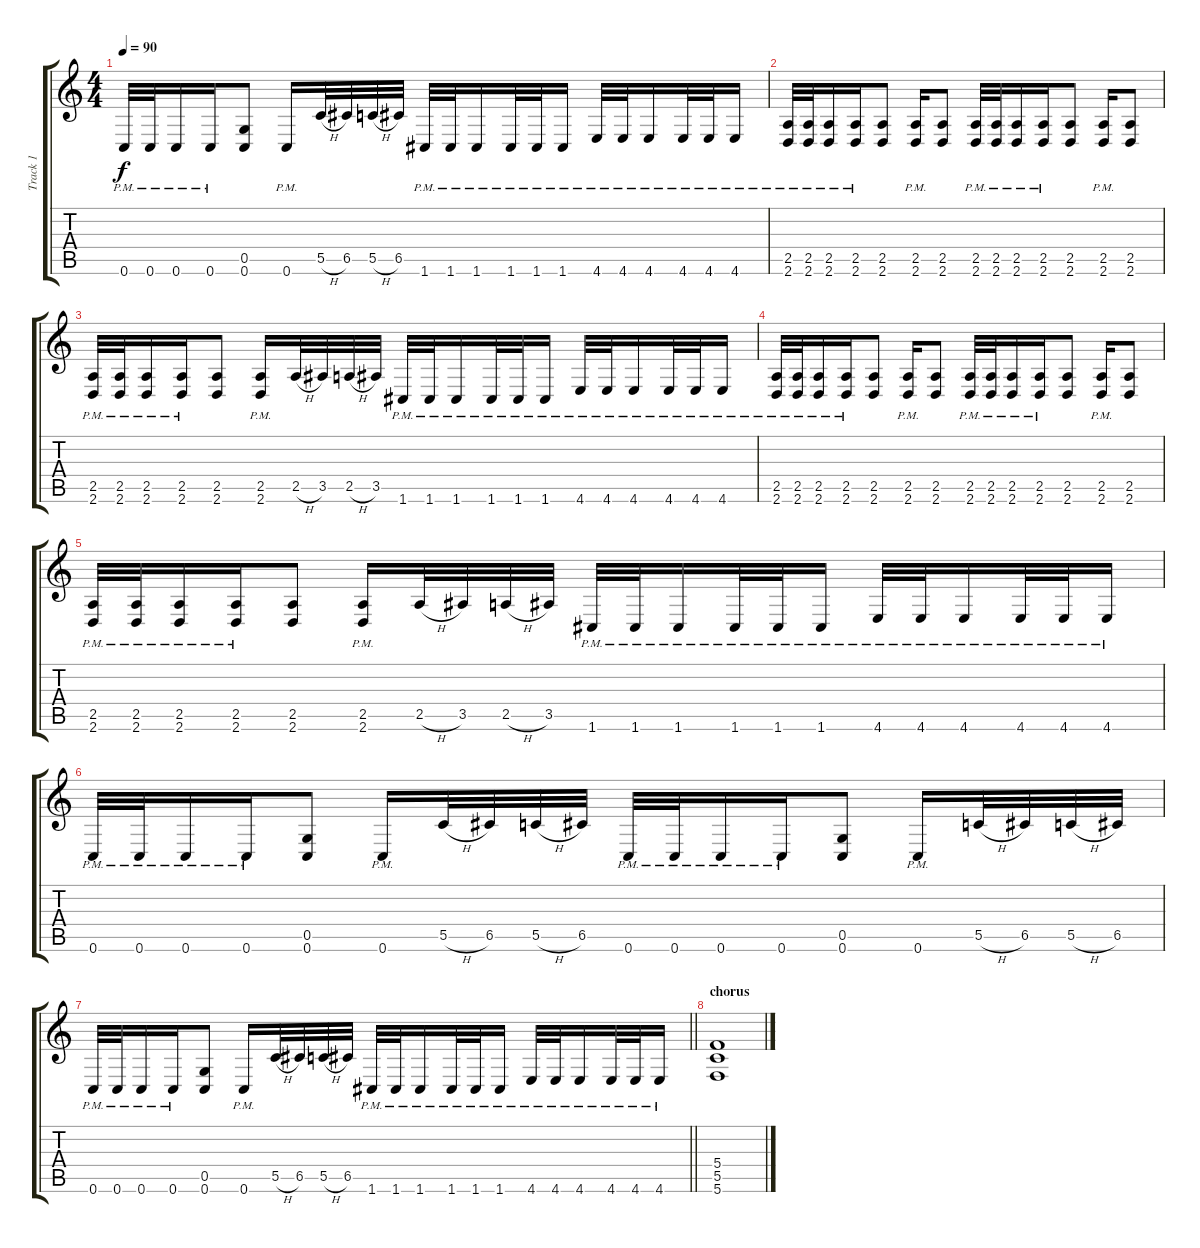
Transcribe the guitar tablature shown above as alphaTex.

\track ("Track 1" "Track 1") {instrument distortionguitar}
\staff {score tabs}
\tuning (D4 A3 F3 C3 G2 C2) {hide}
\ts (4 4)
\tempo 90
\clef g2
\ks c
0.6{pm}.32{dy f} 0.6{pm}.32 0.6{pm}.16 0.6{pm}.16 (0.5 0.6).8 0.6{pm}.16 5.5{h}.32 6.5.32 5.5{h}.32 6.5.32 1.6{pm}.32 1.6{pm}.32 1.6{pm}.16 1.6{pm}.32 1.6{pm}.32 1.6{pm}.16 4.6{pm}.32 4.6{pm}.32 4.6{pm}.16 4.6{pm}.32 4.6{pm}.32 4.6{pm}.16 |
(2.5{pm} 2.6{pm}).32 (2.5{pm} 2.6{pm}).32 (2.5{pm} 2.6{pm}).16 (2.5{pm} 2.6{pm}).16 (2.5 2.6).8 (2.5{pm} 2.6{pm}).16 (2.5 2.6).8 (2.5{pm} 2.6{pm}).32 (2.5{pm} 2.6{pm}).32 (2.5{pm} 2.6{pm}).16 (2.5{pm} 2.6{pm}).16 (2.5 2.6).8 (2.5{pm} 2.6{pm}).16 (2.5 2.6).8 |
(2.5{pm} 2.6{pm}).32 (2.5{pm} 2.6{pm}).32 (2.5{pm} 2.6{pm}).16 (2.5{pm} 2.6{pm}).16 (2.5 2.6).8 (2.5{pm} 2.6{pm}).16 2.5{h}.32 3.5.32 2.5{h}.32 3.5.32 1.6{pm}.32 1.6{pm}.32 1.6{pm}.16 1.6{pm}.32 1.6{pm}.32 1.6{pm}.16 4.6{pm}.32 4.6{pm}.32 4.6{pm}.16 4.6{pm}.32 4.6{pm}.32 4.6{pm}.16 |
(2.5{pm} 2.6{pm}).32 (2.5{pm} 2.6{pm}).32 (2.5{pm} 2.6{pm}).16 (2.5{pm} 2.6{pm}).16 (2.5 2.6).8 (2.5{pm} 2.6{pm}).16 (2.5 2.6).8 (2.5{pm} 2.6{pm}).32 (2.5{pm} 2.6{pm}).32 (2.5{pm} 2.6{pm}).16 (2.5{pm} 2.6{pm}).16 (2.5 2.6).8 (2.5{pm} 2.6{pm}).16 (2.5 2.6).8 |
(2.5{pm} 2.6{pm}).32 (2.5{pm} 2.6{pm}).32 (2.5{pm} 2.6{pm}).16 (2.5{pm} 2.6{pm}).16 (2.5 2.6).8 (2.5{pm} 2.6{pm}).16 2.5{h}.32 3.5.32 2.5{h}.32 3.5.32 1.6{pm}.32 1.6{pm}.32 1.6{pm}.16 1.6{pm}.32 1.6{pm}.32 1.6{pm}.16 4.6{pm}.32 4.6{pm}.32 4.6{pm}.16 4.6{pm}.32 4.6{pm}.32 4.6{pm}.16 |
0.6{pm}.32 0.6{pm}.32 0.6{pm}.16 0.6{pm}.16 (0.5 0.6).8 0.6{pm}.16 5.5{h}.32 6.5.32 5.5{h}.32 6.5.32 0.6{pm}.32 0.6{pm}.32 0.6{pm}.16 0.6{pm}.16 (0.5 0.6).8 0.6{pm}.16 5.5{h}.32 6.5.32 5.5{h}.32 6.5.32 |
\barLineRight lightlight
0.6{pm}.32 0.6{pm}.32 0.6{pm}.16 0.6{pm}.16 (0.5 0.6).8 0.6{pm}.16 5.5{h}.32 6.5.32 5.5{h}.32 6.5.32 1.6{pm}.32 1.6{pm}.32 1.6{pm}.16 1.6{pm}.32 1.6{pm}.32 1.6{pm}.16 4.6{pm}.32 4.6{pm}.32 4.6{pm}.16 4.6{pm}.32 4.6{pm}.32 4.6{pm}.16 |
\section ("" "chorus")
(5.4 5.5 5.6).1
